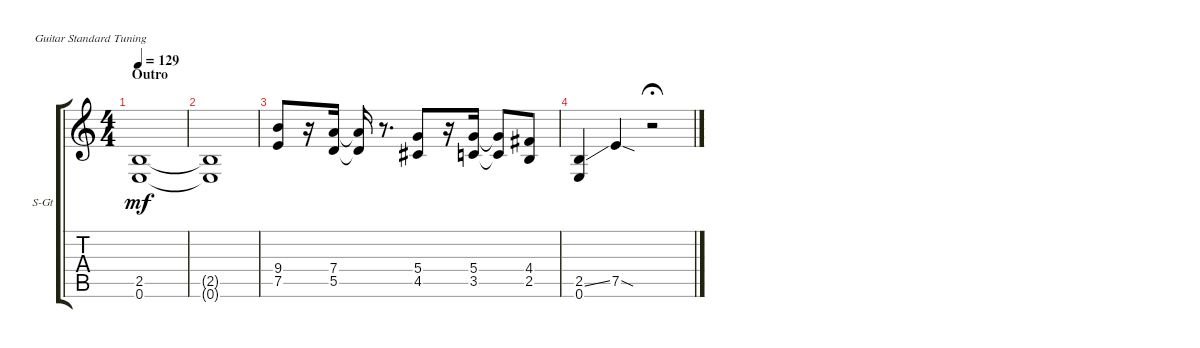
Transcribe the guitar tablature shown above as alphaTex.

\defaultSystemsLayout 4
\bracketExtendMode groupsimilarinstruments
\firstSystemTrackNameOrientation horizontal
\otherSystemsTrackNameOrientation horizontal
\track ("Rodrigo" "S-Gt") {mute instrument acousticguitarsteel}
\staff {score tabs}
\tuning (E4 B3 G3 D3 A2 E2)
\ts (4 4)
\section ("" "Outro")
\tempo 129
\clef g2
\ks c
(0.6 2.5).1{dy mf} |
(2.5{t} 0.6{t}).1 |
(7.5 9.4).8 r.16 (7.4 5.5).16 (5.5{t} 7.4{t}).16 r.8{d} (4.5 5.4).8 r.16 (5.4 3.5).16 (3.5{t} 5.4{t}).8 (2.5 4.4).8 |
(0.6 2.5{ss}).4 7.5{sod}.4 r.2{fermata (medium 0.5)}
